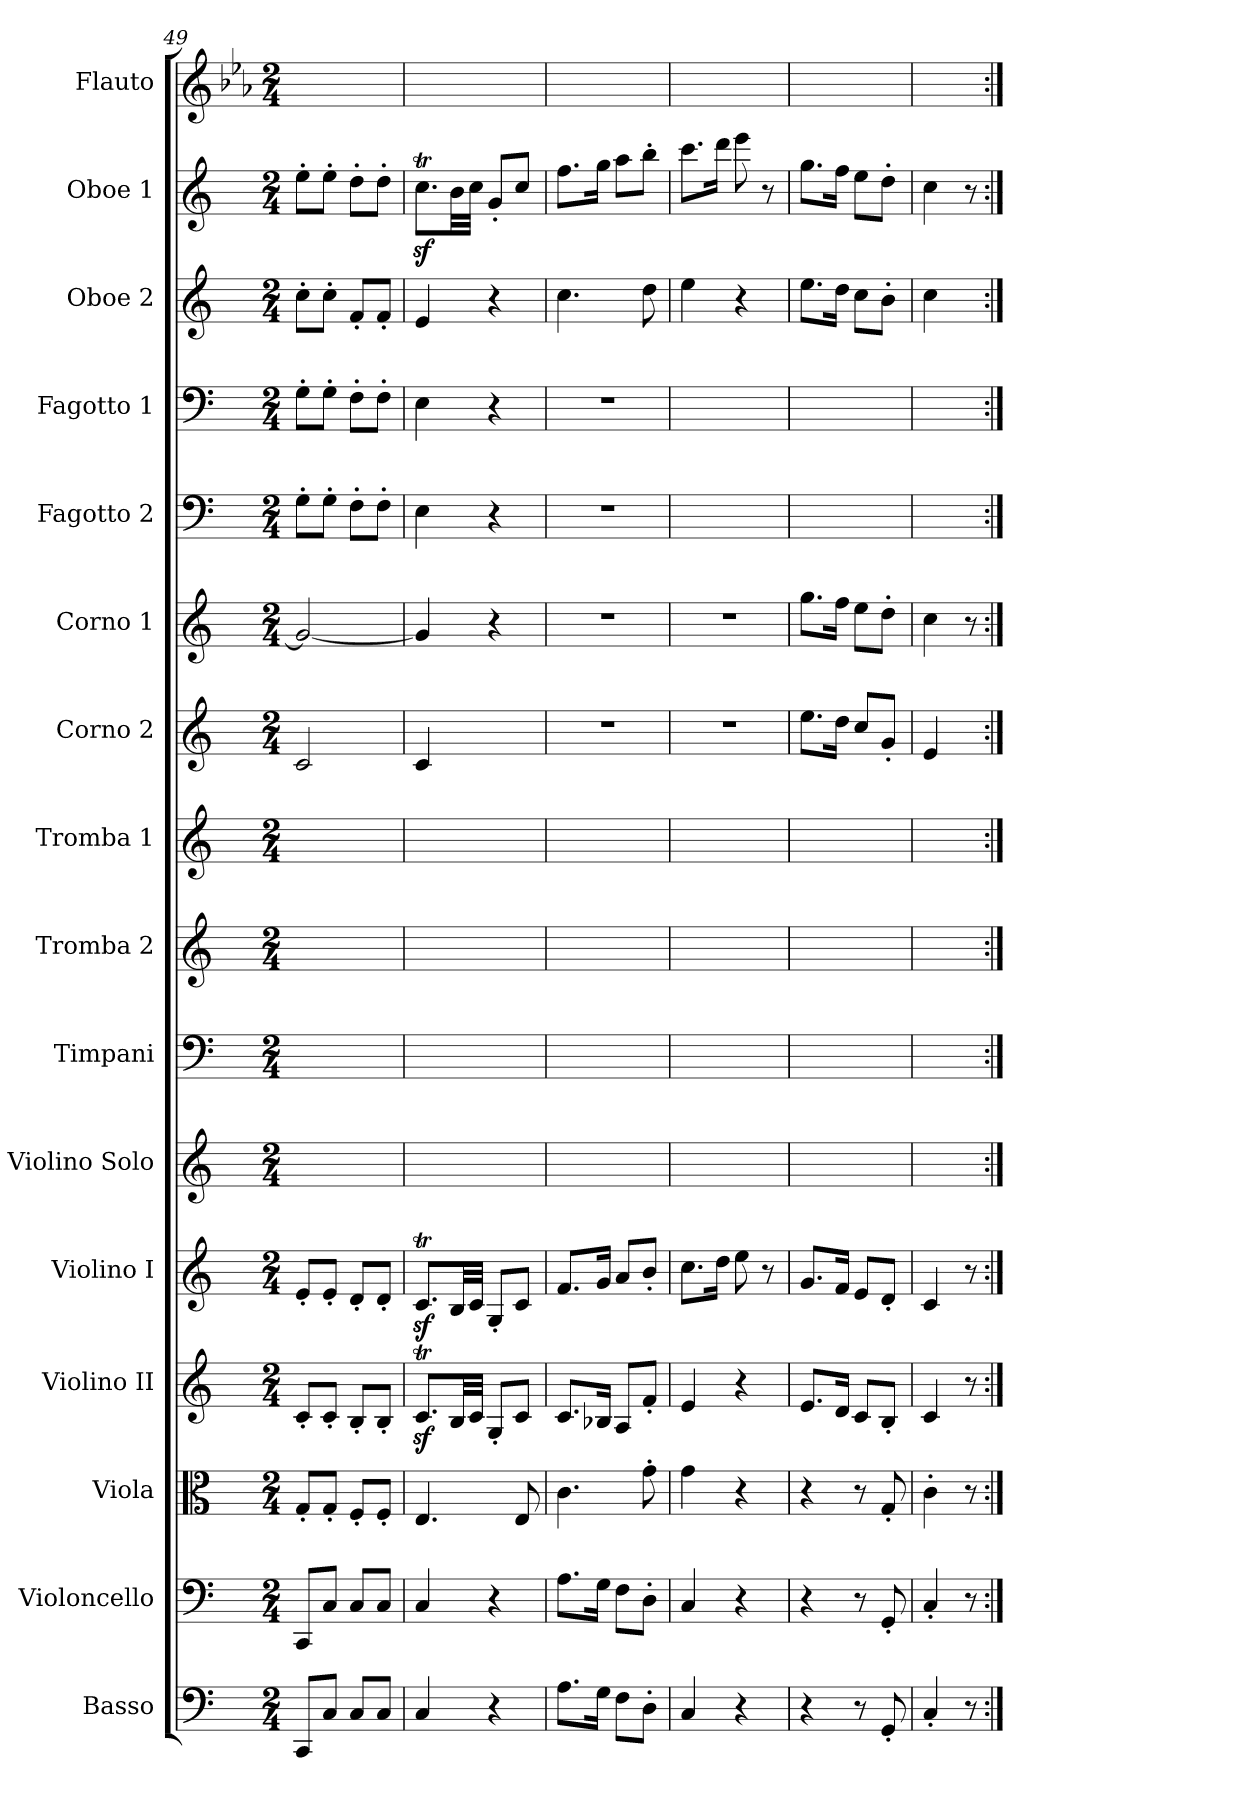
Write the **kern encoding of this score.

**kern	**kern	**kern	**kern	**kern	**kern	**kern	**kern	**kern	**kern	**kern	**kern	**kern	**kern	**kern	**kern
*part16	*part15	*part14	*part13	*part12	*part11	*part10	*part9	*part8	*part7	*part6	*part5	*part4	*part3	*part2	*part1
*staff16	*staff15	*staff14	*staff13	*staff12	*staff11	*staff10	*staff9	*staff8	*staff7	*staff6	*staff5	*staff4	*staff3	*staff2	*staff1
*I"Basso	*I"Violoncello	*I"Viola	*I"Violino II	*I"Violino I	*I"Violino Solo	*I"Timpani	*I"Tromba 2	*I"Tromba 1	*I"Corno 2	*I"Corno 1	*I"Fagotto 2	*I"Fagotto 1	*I"Oboe 2	*I"Oboe 1	*I"Flauto
*	*I'Vc	*I'Vla	*I'Vln	*I'Vln	*I'Vln	*	*	*	*	*	*	*	*I'Ob	*I'Ob	*I'Fl
*clefF4	*clefF4	*clefC3	*clefG2	*clefG2	*clefG2	*clefF4	*clefG2	*clefG2	*clefG2	*clefG2	*clefF4	*clefF4	*clefG2	*clefG2	*clefG2
*ITrd7c12	*	*	*	*	*	*	*ITrd1c2	*ITrd1c2	*ITrd7c12	*ITrd7c12	*	*	*	*	*
*k[]	*k[]	*k[]	*k[]	*k[]	*	*	*	*	*	*	*k[]	*k[]	*k[]	*k[]	*k[b-e-a-]
*M2/4	*M2/4	*M2/4	*M2/4	*M2/4	*M2/4	*M2/4	*M2/4	*M2/4	*M2/4	*M2/4	*M2/4	*M2/4	*M2/4	*M2/4	*M2/4
=49	=49	=49	=49	=49	=49	=49	=49	=49	=49	=49	=49	=49	=49	=49	=49
8CCC/L	8CC/L	8G'/L	8c'/L	8e'/L	2ryy	2ryy	2ryy	2ryy	2C	2G_	8G'\L	8G'\L	8cc'\L	8ee'\L	2ryy
8CC/J	8C/J	8G'/J	8c'/J	8e'/J	.	.	.	.	.	.	8G'\J	8G'\J	8cc'\J	8ee'\J	.
8CC/L	8C/L	8F'/L	8B'/L	8d'/L	.	.	.	.	.	.	8F'\L	8F'\L	8f'/L	8dd'\L	.
8CC/J	8C/J	8F'/J	8B'/J	8d'/J	.	.	.	.	.	.	8F'\J	8F'\J	8f'/J	8dd'\J	.
=50	=50	=50	=50	=50	=50	=50	=50	=50	=50	=50	=50	=50	=50	=50	=50
4CC	4C	4.E	8.czT/L	8.czT/L	2ryy	2ryy	2ryy	2ryy	4C	4G]	4E	4E	4e	8.cczT\L	2ryy
.	.	.	32B/LL	32B/LL	.	.	.	.	.	.	.	.	.	32b\LL	.
.	.	.	32c/JJJ	32c/JJJ	.	.	.	.	.	.	.	.	.	32cc\JJJ	.
4r	4r	.	8G'/L	8G'/L	.	.	.	.	4ryy	4r	4r	4r	4r	8g'/L	.
.	.	8E	8c/J	8c/J	.	.	.	.	.	.	.	.	.	8cc/J	.
=51	=51	=51	=51	=51	=51	=51	=51	=51	=51	=51	=51	=51	=51	=51	=51
8.AA\L	8.A\L	4.c	8.c/L	8.f/L	2ryy	2ryy	2ryy	2ryy	2r	2r	2r	2r	4.cc	8.ff\L	2ryy
16GG\Jk	16G\Jk	.	16B-X/Jk	16g/Jk	.	.	.	.	.	.	.	.	.	16gg\Jk	.
8FF\L	8F\L	.	8A/L	8a/L	.	.	.	.	.	.	.	.	.	8aa\L	.
8DD'\J	8D'\J	8g'	8f'/J	8b'/J	.	.	.	.	.	.	.	.	8dd	8bb'\J	.
=52	=52	=52	=52	=52	=52	=52	=52	=52	=52	=52	=52	=52	=52	=52	=52
4CC	4C	4g	4e	8.cc\L	2ryy	2ryy	2ryy	2ryy	2r	2r	2ryy	2ryy	4ee	8.ccc\L	2ryy
.	.	.	.	16dd\Jk	.	.	.	.	.	.	.	.	.	16ddd\Jk	.
4r	4r	4r	4r	8ee	.	.	.	.	.	.	.	.	4r	8eee	.
.	.	.	.	8r	.	.	.	.	.	.	.	.	.	8r	.
=53	=53	=53	=53	=53	=53	=53	=53	=53	=53	=53	=53	=53	=53	=53	=53
4r	4r	4r	8.e/L	8.g/L	2ryy	2ryy	2ryy	2ryy	8.e\L	8.g\L	2ryy	2ryy	8.ee\L	8.gg\L	2ryy
.	.	.	16d/Jk	16f/Jk	.	.	.	.	16d\Jk	16f\Jk	.	.	16dd\Jk	16ff\Jk	.
8r	8r	8r	8c/L	8e/L	.	.	.	.	8c/L	8e\L	.	.	8cc\L	8ee\L	.
8GGG'	8GG'	8G'	8B'/J	8d'/J	.	.	.	.	8G'/J	8d'\J	.	.	8b'\J	8dd'\J	.
=54	=54	=54	=54	=54	=54	=54	=54	=54	=54	=54	=54	=54	=54	=54	=54
4CC'	4C'	4c'	4c	4c	4.ryy	4.ryy	4.ryy	4.ryy	4E	4c	4.ryy	4.ryy	4cc	4cc	4.ryy
8r	8r	8r	8r	8r	.	.	.	.	8ryy	8r	.	.	8ryy	8r	.
=:|!	=:|!	=:|!	=:|!	=:|!	=:|!	=:|!	=:|!	=:|!	=:|!	=:|!	=:|!	=:|!	=:|!	=:|!	=:|!
*-	*-	*-	*-	*-	*-	*-	*-	*-	*-	*-	*-	*-	*-	*-	*-
